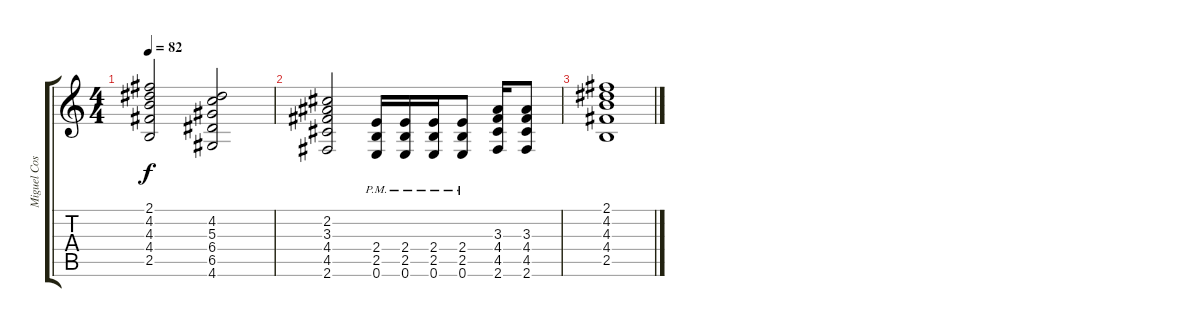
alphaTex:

\track ("Miguel Costas - Guitarra" "Miguel Cos") {instrument electricguitarclean}
\staff {score tabs}
\tuning (E4 B3 G3 D3 A2 E2) {hide}
\ts (4 4)
\tempo 82
\clef g2
\ks c
(2.1 4.2 4.3 4.4 2.5).2{dy f} (4.2 5.3 6.4 6.5 4.6).2 |
(2.2 3.3 4.4 4.5 2.6).2 (2.4{pm} 2.5{pm} 0.6{pm}).16 (2.4{pm} 2.5{pm} 0.6{pm}).16 (2.4{pm} 2.5{pm} 0.6{pm}).16 (2.4{pm} 2.5{pm} 0.6{pm}).8 (3.3 4.4 4.5 2.6).16 (3.3 4.4 4.5 2.6).8 |
(2.1 4.2 4.3 4.4 2.5).1
